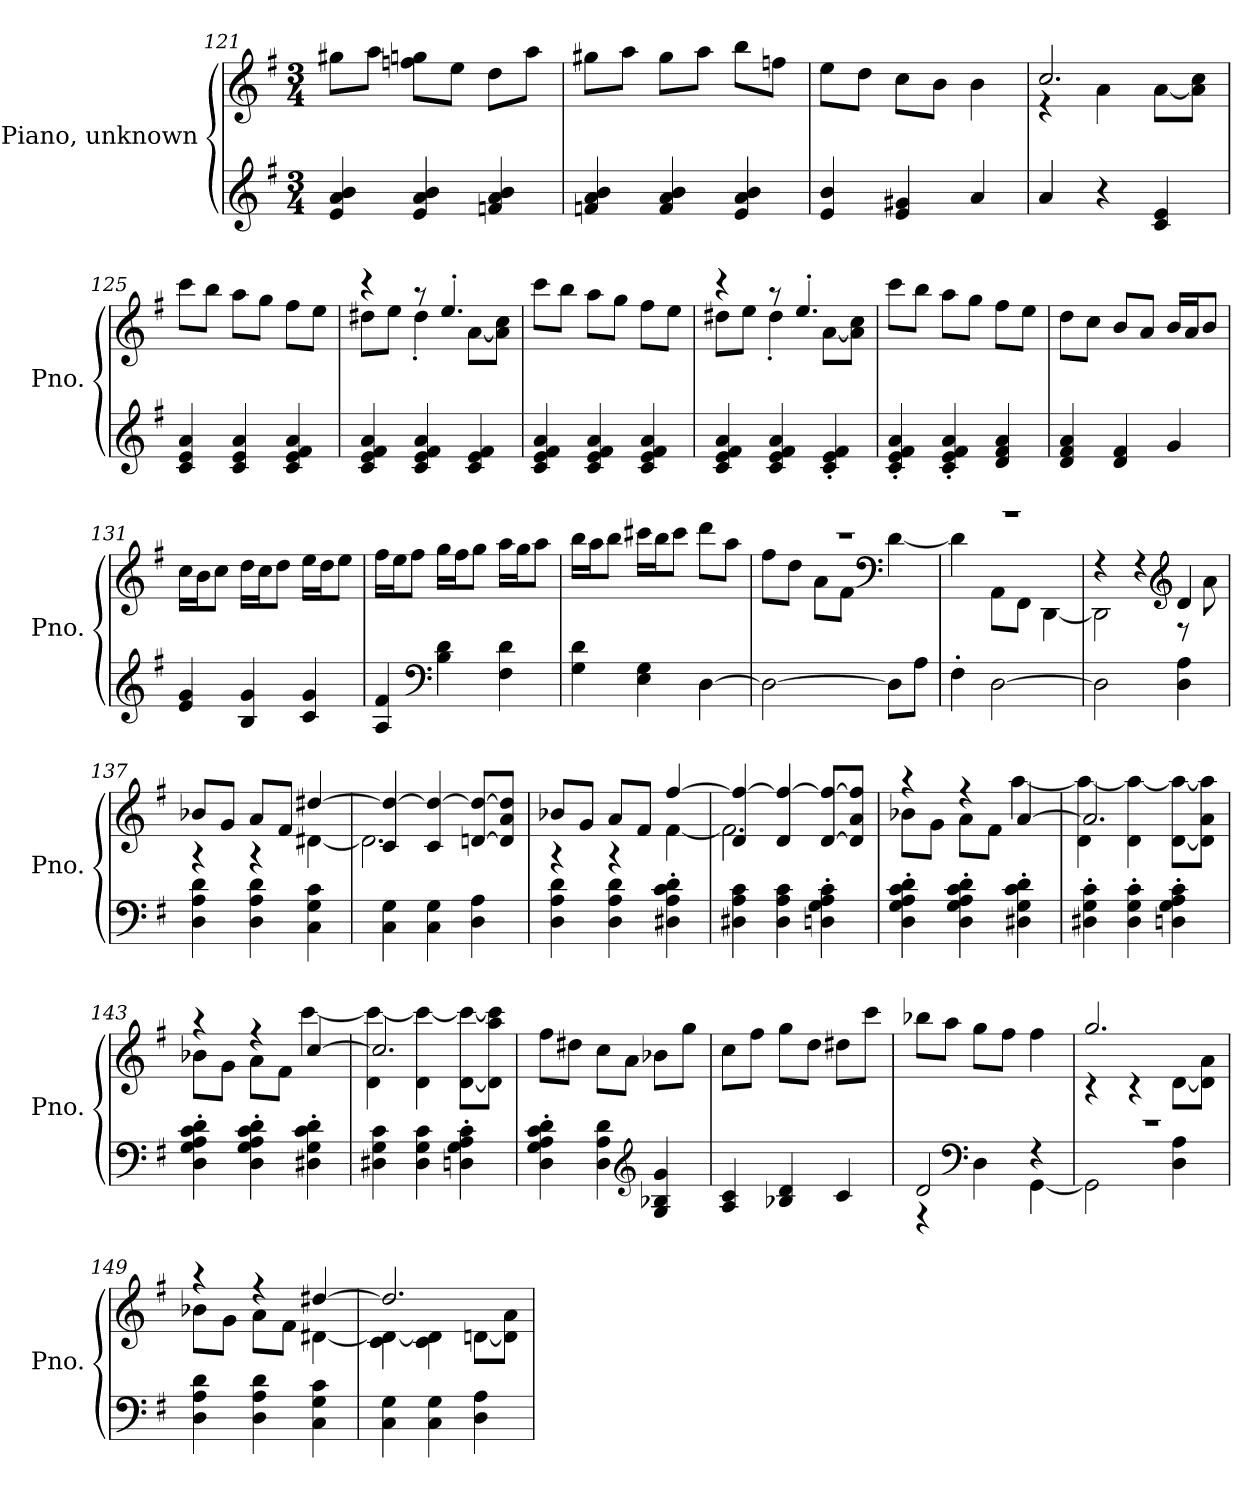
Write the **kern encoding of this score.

**kern	**kern
*part1	*part1
*staff2	*staff1
*I"Piano, unknown	*
*I'Pno.	*
*clefG2	*clefG2
*k[f#]	*k[f#]
*M3/4	*M3/4
=121	=121
4e/ 4a/ 4b/	8gg#X\L
.	8aa\J
4e/ 4a/ 4b/	8ffn\ 8ggn\L
.	8ee\J
4fn/ 4a/ 4b/	8dd\L
.	8aa\J
=122	=122
4fn/ 4a/ 4b/	8gg#X\L
.	8aa\J
4f/ 4a/ 4b/	8gg#\L
.	8aa\J
4e/ 4a/ 4b/	8bb\L
.	8ffn\J
=123	=123
4e/ 4b/	8ee\L
.	8dd\J
4e/ 4g#X/	8cc\L
.	8b\J
4a/	4b\
=124	=124
*	*^
4a/	2.cc/	4r
4r	.	4a\
4c/ 4e/	.	[8a\L
.	.	8a\] 8cc\J
*	*v	*v
!!LO:LB:g=z
=125	=125
4c/ 4e/ 4a/	8ccc\L
.	8bb\J
4c/ 4e/ 4a/	8aa\L
.	8gg\J
4c/ 4e/ 4f#/ 4a/	8ff#\L
.	8ee\J
=126	=126
*	*^
4c/ 4e/ 4f#/ 4a/	4r	8dd#X\L
.	.	8ee\J
4c/ 4e/ 4f#/ 4a/	8r	4dd#'\
.	4.ee'/	.
4c/ 4e/ 4f#/	.	[8a\L
.	.	8a\] 8cc\J
*	*v	*v
=127	=127
4c/ 4e/ 4f#/ 4a/	8ccc\L
.	8bb\J
4c/ 4e/ 4f#/ 4a/	8aa\L
.	8gg\J
4c/ 4e/ 4f#/ 4a/	8ff#\L
.	8ee\J
=128	=128
*	*^
4c/ 4e/ 4f#/ 4a/	4r	8dd#X\L
.	.	8ee\J
4c/ 4e/ 4f#/ 4a/	8r	4dd#'\
.	4.ee'/	.
4c/' 4e/' 4f#/'	.	[8a\L
.	.	8a\] 8cc\J
*	*v	*v
=129	=129
4c/' 4e/' 4f#/' 4a/'	8ccc\L
.	8bb\J
4c/' 4e/' 4f#/' 4a/'	8aa\L
.	8gg\J
4d/ 4f#/ 4a/	8ff#\L
.	8ee\J
!!LO:PB:g=z
=130	=130
4d/ 4f#/ 4a/	8dd\L
.	8cc\J
4d/ 4f#/	8b/L
.	8a/J
4g/	16b/LL
.	16a/J
.	8b/J
=131	=131
4e/ 4g/	16cc\LL
.	16b\J
.	8cc\J
4B/ 4g/	16dd\LL
.	16cc\J
.	8dd\J
4c/ 4g/	16ee\LL
.	16dd\J
.	8ee\J
=132	=132
4A/ 4f#/	16ff#\LL
.	16ee\J
.	8ff#\J
*clefF4	*
4B\ 4d\	16gg\LL
.	16ff#\J
.	8gg\J
4F#\ 4d\	16aa\LL
.	16gg\J
.	8aa\J
=133	=133
4G\ 4d\	16bb\LL
.	16aa\J
.	8bb\J
4E\ 4G\	16ccc#X\LL
.	16bb\J
.	8ccc#\J
[4D\	8ddd\L
.	8aa\J
!!LO:LB:g=z
=134	=134
*	*^
2D\_	2.r	8ff#\L
.	.	8dd\J
.	.	8a\L
.	.	8f#\J
*	*clefF4	*
8D\L]	.	[4d\
8A\J	.	.
=135	=135	=135
4F#'\	2.r	4d\]
[2D\	.	8AA\L
.	.	8FF#\J
.	.	[4DD\
=136	=136	=136
2D\]	4r	2DD\]
.	4r	.
*	*clefG2	*
4D\ 4A\	4d/	8r
.	.	8a\
=137	=137	=137
4D\ 4A\ 4d\	8b-X/L	4r
.	8g/J	.
4D\ 4A\ 4d\	8a/L	4r
.	8f#/J	.
4C\ 4G\ 4c\	[4dd#X/	[4d#X\
=138	=138	=138
4C\ 4G\	4c/ 4dd#/_	2.d#\]
4C\ 4G\	4c/ 4dd#/_	.
4D\ 4A\	[8dn/ 8dd#/_L	.
.	8d/] 8a/ 8dd#/]J	.
=139	=139	=139
4D\ 4A\ 4d\	8b-X/L	4r
.	8g/J	.
4D\ 4A\ 4d\	8a/L	4r
.	8f#/J	.
4D#X\' 4A\' 4c\' 4d\'	[4ff#/	[4f#\
!!LO:LB:g=z	!!
=140	=140	=140
4D#X\ 4A\ 4c\	4d/ 4ff#/_	2.f#\]
4D#\ 4A\ 4c\	4d/ 4ff#/_	.
4Dn\' 4G\' 4A\' 4c\'	[8d/ 8ff#/_L	.
.	8d/] 8a/ 8ff#/]J	.
=141	=141	=141
4D\' 4G\' 4A\' 4c\' 4d\'	4r	8b-X\L
.	.	8g\J
4D\' 4G\' 4A\' 4c\' 4d\'	4r	8a\L
.	.	8f#\J
4D#X\' 4G\' 4c\' 4d\'	[4a/	[4aa\
=142	=142	=142
4D#X\' 4G\' 4c\'	2.a/]	4d\ 4aa\_
4D#\' 4G\' 4c\'	.	4d\ 4aa\_
4Dn\' 4G\' 4A\' 4c\'	.	[8d\ 8aa\_L
.	.	8d\] 8a\ 8aa\]J
=143	=143	=143
4D\' 4G\' 4A\' 4c\' 4d\'	4r	8b-X\L
.	.	8g\J
4D\' 4G\' 4A\' 4c\' 4d\'	4r	8a\L
.	.	8f#\J
4D#X\' 4G\' 4c\' 4d\'	[4cc/	[4ccc\
=144	=144	=144
4D#X\ 4G\ 4c\	2.cc/]	4d\ 4ccc\_
4D#\ 4G\ 4c\	.	4d\ 4ccc\_
4Dn\' 4G\' 4A\' 4c\'	.	[8d\ 8ccc\_L
.	.	8d\] 8aa\ 8ccc\]J
*	*v	*v
!!LO:LB:g=z
=145	=145
4D\' 4G\' 4A\' 4c\' 4d\'	8ff#\L
.	8dd#X\J
4D\ 4A\ 4d\	8cc\L
.	8a\J
*clefG2	*
4G/ 4B-X/ 4g/	8b-X\L
.	8gg\J
=146	=146
4A/ 4c/	8cc\L
.	8ff#\J
4B-X/ 4d/	8gg\L
.	8dd\J
4c/	8dd#X\L
.	8ccc\J
=147	=147
*^	*
2d/	4r	8bb-X\L
.	.	8aa\J
*clefF4	*	*
.	4D\	8gg\L
.	.	8ff#\J
4r	[4GG\	4ff#\
=148	=148	=148
*	*	*^
2.r	2GG\]	2.gg/	4r
.	.	.	4r
.	4D\ 4A\	.	[8d\L
.	.	.	8d\] 8a\J
*v	*v	*	*
=149	=149	=149
4D\ 4A\ 4d\	4r	8b-X\L
.	.	8g\J
4D\ 4A\ 4d\	4r	8a\L
.	.	8f#\J
4C\ 4G\ 4c\	[4dd#X/	[4d#X\
!!LO:LB:g=z	!!
=150	=150	=150
4C\ 4G\	2.dd#/]	4c\ 4d#\_
4C\ 4G\	.	4c\ 4d#\]
4D\ 4A\	.	[8dn\L
.	.	8d\] 8a\J
*	*v	*v
=	=
*-	*-
